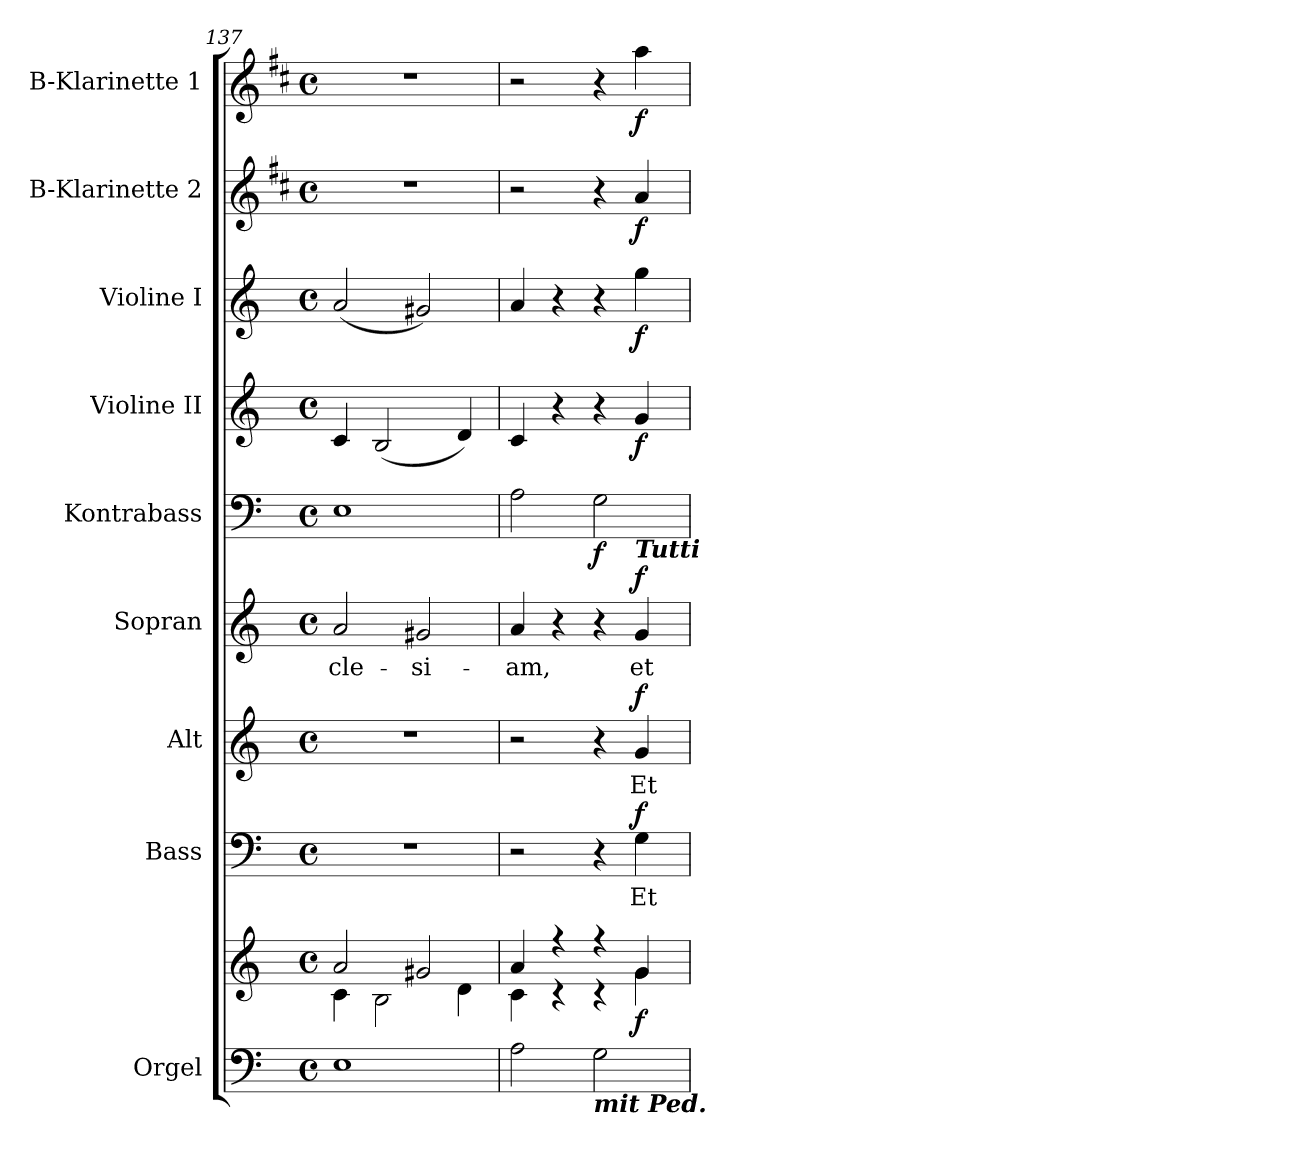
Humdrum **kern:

**kern	**kern	**dynam	**kern	**text	**dynam	**kern	**text	**dynam	**kern	**text	**dynam	**kern	**dynam	**kern	**dynam	**kern	**dynam	**kern	**dynam	**kern	**dynam
*part9	*part9	*part9	*part8	*part8	*part8	*part7	*part7	*part7	*part6	*part6	*part6	*part5	*part5	*part4	*part4	*part3	*part3	*part2	*part2	*part1	*part1
*staff10	*staff9	*staff9/10	*staff8	*staff8	*staff8	*staff7	*staff7	*staff7	*staff6	*staff6	*staff6	*staff5	*staff5	*staff4	*staff4	*staff3	*staff3	*staff2	*staff2	*staff1	*staff1
*I"Orgel	*	*	*I"Bass	*	*	*I"Alt	*	*	*I"Sopran	*	*	*I"Kontrabass	*	*I"Violine II	*	*I"Violine I	*	*I"B-Klarinette 2	*	*I"B-Klarinette 1	*
*I'Org.	*	*	*I'B.	*	*	*I'A.	*	*	*I'S.	*	*	*I'Kb.	*	*I'Vl. II	*	*I'Vl. I	*	*I'B Kl. 2	*	*I'B Kl. 1	*
*clefF4	*clefG2	*	*clefF4	*	*	*clefG2	*	*	*clefG2	*	*	*clefF4	*	*clefG2	*	*clefG2	*	*clefG2	*	*clefG2	*
*	*	*	*	*	*	*	*	*	*	*	*	*ITrd7c12	*	*	*	*	*	*ITrd1c2	*	*ITrd1c2	*
*k[]	*k[]	*	*k[]	*	*	*k[]	*	*	*k[]	*	*	*k[]	*	*k[]	*	*k[]	*	*k[]	*	*k[]	*
*C:	*C:	*	*C:	*	*	*C:	*	*	*C:	*	*	*C:	*	*C:	*	*C:	*	*C:	*	*C:	*
*M4/4	*M4/4	*	*M4/4	*	*	*M4/4	*	*	*M4/4	*	*	*M4/4	*	*M4/4	*	*M4/4	*	*M4/4	*	*M4/4	*
*met(c)	*met(c)	*	*met(c)	*	*	*met(c)	*	*	*met(c)	*	*	*met(c)	*	*met(c)	*	*met(c)	*	*met(c)	*	*met(c)	*
=137	=137	=137	=137	=137	=137	=137	=137	=137	=137	=137	=137	=137	=137	=137	=137	=137	=137	=137	=137	=137	=137
*	*^	*	*	*	*	*	*	*	*	*	*	*	*	*	*	*	*	*	*	*	*
!	!	!	!	!	!	!	!	!	!	!	!LO:LY:b	!	!	!	!	!	!	!	!	!	!	!
1E	2a/	4c\	.	1r	.	.	1r	.	.	2a/	-cle-	.	1EE	.	4c/	.	(<2a/	.	1r	.	1r	.
.	.	2B\	.	.	.	.	.	.	.	.	.	.	.	.	(<2B/	.	.	.	.	.	.	.
!	!	!	!	!	!	!	!	!	!	!	!LO:LY:b	!	!	!	!	!	!	!	!	!	!	!
.	2g#X/	.	.	.	.	.	.	.	.	2g#X/	-si-	.	.	.	.	.	2g#X/)	.	.	.	.	.
.	.	4d\	.	.	.	.	.	.	.	.	.	.	.	.	4d/)	.	.	.	.	.	.	.
=138	=138	=138	=138	=138	=138	=138	=138	=138	=138	=138	=138	=138	=138	=138	=138	=138	=138	=138	=138	=138	=138	=138
!	!	!	!	!	!	!	!	!	!	!	!LO:LY:b	!	!	!	!	!	!	!	!	!	!	!
2A\	4a/	4c\	.	2r	.	.	2r	.	.	4a/	-am,	.	2AA\	.	4c/	.	4a/	.	2r	.	2r	.
.	4r	4r	.	.	.	.	.	.	.	4r	.	.	.	.	4r	.	4r	.	.	.	.	.
!LO:TX:b:Bi:t=mit Ped.	!	!	!	!	!	!	!	!	!	!	!	!	!	!	!	!	!	!	!	!	!	!
!	!	!	!	!	!	!	!	!	!	!	!	!	!	!LO:DY:b	!	!	!	!	!	!	!	!
2G\	4r	4r	.	4r	.	.	4r	.	.	4r	.	.	2GG\	f	4r	.	4r	.	4r	.	4r	.
!	!	!	!	!	!	!	!	!	!	!LO:TX:a:Bi:t=Tutti	!	!	!	!	!	!	!	!	!	!	!	!
!	!	!	!LO:DY:b	!	!LO:LY:b	!LO:DY:a	!	!LO:LY:b	!LO:DY:a	!	!LO:LY:b	!LO:DY:a	!	!	!	!LO:DY:b	!	!LO:DY:b	!	!LO:DY:b	!	!LO:DY:b
.	4g/	4g\	f	4G\	Et	f	4g/	Et	f	4g/	et	f	.	.	4g/	f	4gg\	f	4g/	f	4gg\	f
*	*v	*v	*	*	*	*	*	*	*	*	*	*	*	*	*	*	*	*	*	*	*	*
=	=	=	=	=	=	=	=	=	=	=	=	=	=	=	=	=	=	=	=	=	=
*-	*-	*-	*-	*-	*-	*-	*-	*-	*-	*-	*-	*-	*-	*-	*-	*-	*-	*-	*-	*-	*-
